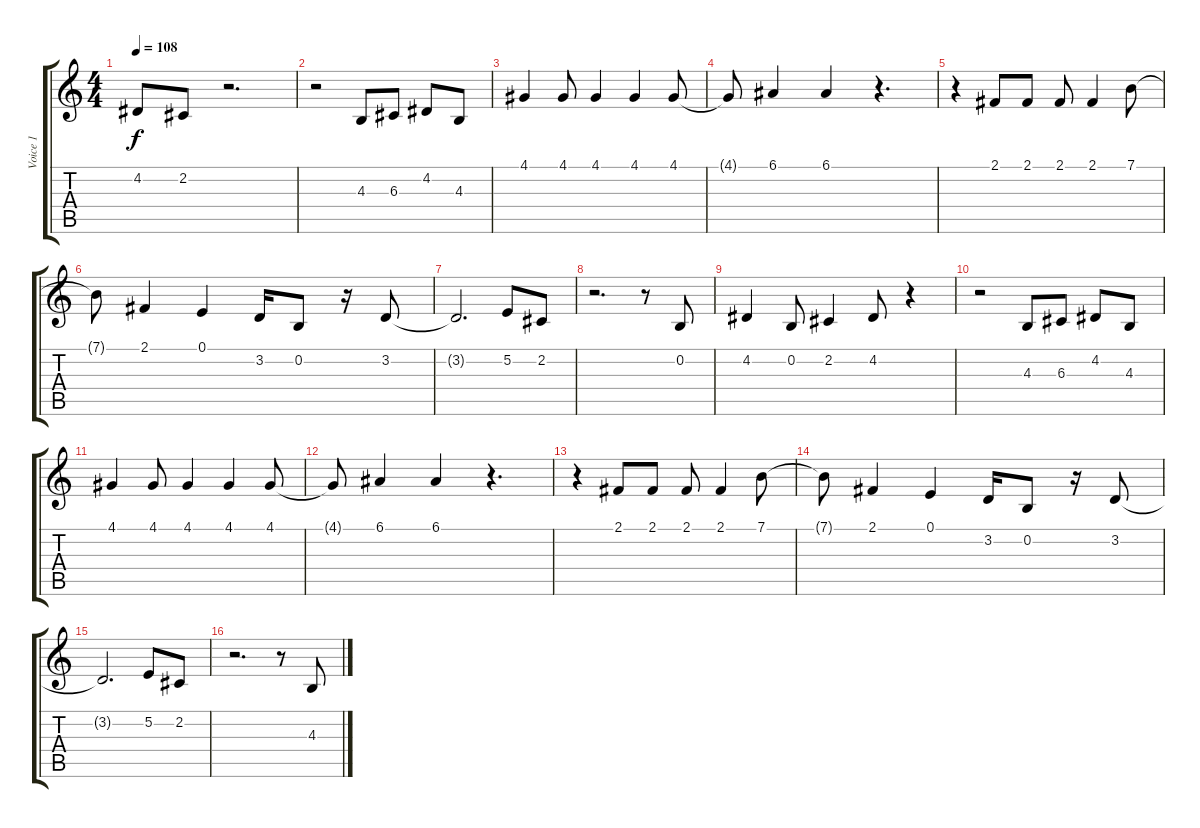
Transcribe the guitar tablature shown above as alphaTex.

\track ("Voice 1" "Voice 1") {instrument flute}
\staff {score tabs}
\tuning (E4 B3 G3 D3 A2 E2) {hide}
\ts (4 4)
\tempo 108
\clef g2
\ks c
4.2{t}.8{dy f} 2.2.8 r.2{d} |
r.2 4.3.8 6.3.8 4.2.8 4.3.8 |
4.1.4 4.1.8 4.1.4 4.1.4 4.1.8 |
4.1{t}.8 6.1.4 6.1.4 r.4{d} |
r.4 2.1.8 2.1.8 2.1.8 2.1.4 7.1.8 |
7.1{t}.8 2.1.4 0.1.4 3.2.16 0.2.8 r.16 3.2.8 |
3.2{t}.2{d} 5.2.8 2.2.8 |
r.2{d} r.8 0.2.8 |
4.2.4 0.2.8 2.2.4 4.2.8 r.4 |
r.2 4.3.8 6.3.8 4.2.8 4.3.8 |
4.1.4 4.1.8 4.1.4 4.1.4 4.1.8 |
4.1{t}.8 6.1.4 6.1.4 r.4{d} |
r.4 2.1.8 2.1.8 2.1.8 2.1.4 7.1.8 |
7.1{t}.8 2.1.4 0.1.4 3.2.16 0.2.8 r.16 3.2.8 |
3.2{t}.2{d} 5.2.8 2.2.8 |
r.2{d} r.8 4.3.8
